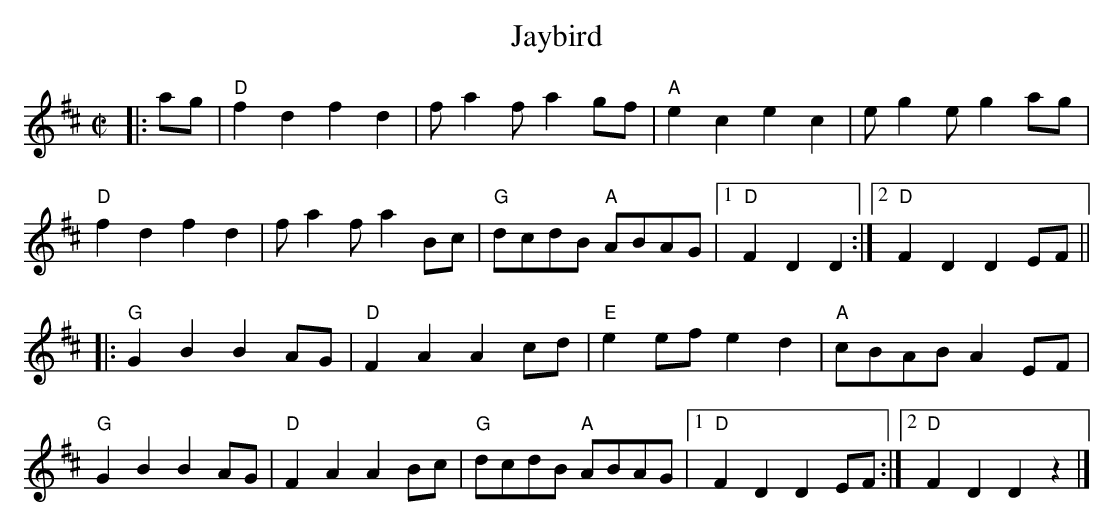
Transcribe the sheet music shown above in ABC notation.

X:1
T:Jaybird
M:C|
L:1/8
K:D
|:ag | "D"f2d2 f2d2 | fa2f a2gf | "A"e2c2    e2c2 |    eg2e g2ag|
 "D"f2d2 f2d2 | fa2f a2Bc | "G"dcdB "A"ABAG |1"D"F2D2 D2  :|2"D"F2D2D2EF||
|:"G"G2B2B2 AG | "D"F2A2A2cd   | "E"e2ef     e2d2 | "A"cBAB A2 EF  |
 "G"G2B2B2 AG | "D"F2A2A2Bc   | "G"dcdB "A"ABAG |1"D"F2D2 D2EF  :|2"D"F2D2D2z2|]
